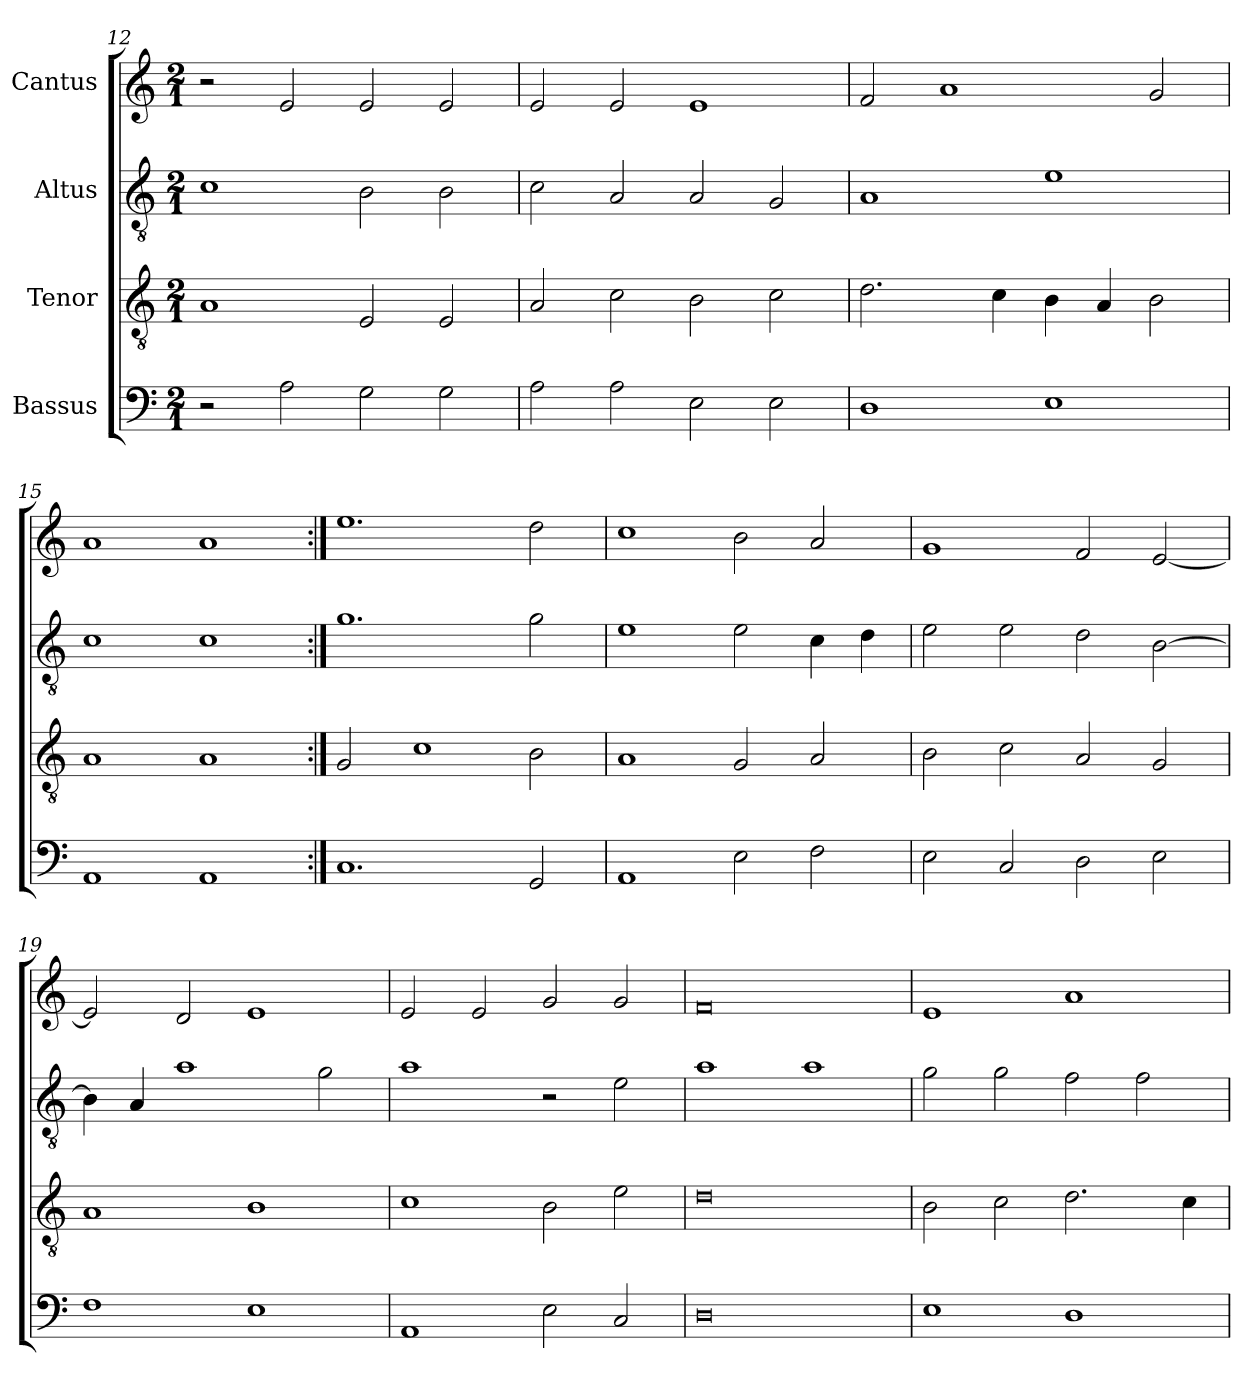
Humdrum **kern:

**kern	**kern	**kern	**kern
*part4	*part3	*part2	*part1
*staff4	*staff3	*staff2	*staff1
*I"Bassus	*I"Tenor	*I"Altus	*I"Cantus
*clefF4	*clefGv2	*clefGv2	*clefG2
*	*ITrd7c12	*ITrd7c12	*
*k[]	*k[]	*k[]	*k[]
*C:	*C:	*C:	*C:
*M2/1	*M2/1	*M2/1	*M2/1
=12	=12	=12	=12
2r	1AAi	1Ci	2r
2Ai\	.	.	2ei/
2Gi\	2EEi/	2BBi\	2ei/
2Gi\	2EEi/	2BBi\	2ei/
=13	=13	=13	=13
2Ai\	2AAi/	2Ci\	2ei/
2Ai\	2Ci\	2AAi/	2ei/
2Ei\	2BBi\	2AAi/	1ei
2Ei\	2Ci\	2GGi/	.
=14	=14	=14	=14
1Di	2.Di\	1AAi	2fi/
.	.	.	1ai
.	4Ci\	.	.
1Ei	4BBi\	1Ei	.
.	4AAi/	.	.
.	2BBi\	.	2gi/
=15	=15	=15	=15
1AAi	1AAi	1Ci	1ai
1AAi	1AAi	1Ci	1ai
=16:|!	=16:|!	=16:|!	=16:|!
1.Ci	2GGi/	1.Gi	1.eei
.	1Ci	.	.
2GGi/	2BBi\	2Gi\	2ddi\
!!LO:LB:g=z
=17	=17	=17	=17
1AAi	1AAi	1Ei	1cci
2Ei\	2GGi/	2Ei\	2bi\
2Fi\	2AAi/	4Ci\	2ai/
.	.	4Di\	.
=18	=18	=18	=18
2Ei\	2BBi\	2Ei\	1gi
2Ci/	2Ci\	2Ei\	.
2Di\	2AAi/	2Di\	2fi/
2Ei\	2GGi/	[>2BBi\	[<2ei/
=19	=19	=19	=19
1Fi	1AAi	4BBi\]	2ei/]
.	.	4AAi/	.
.	.	1Ai	2di/
1Ei	1BBi	.	1ei
.	.	2Gi\	.
=20	=20	=20	=20
1AAi	1Ci	1Ai	2ei/
.	.	.	2ei/
2Ei\	2BBi\	2r	2gi/
2Ci/	2Ei\	2Ei\	2gi/
=21	=21	=21	=21
0Di	0Di	1Ai	0fi
.	.	1Ai	.
=22	=22	=22	=22
1Ei	2BBi\	2Gi\	1ei
.	2Ci\	2Gi\	.
1Di	2.Di\	2Fi\	1ai
.	.	2Fi\	.
.	4Ci\	.	.
=	=	=	=
*-	*-	*-	*-
